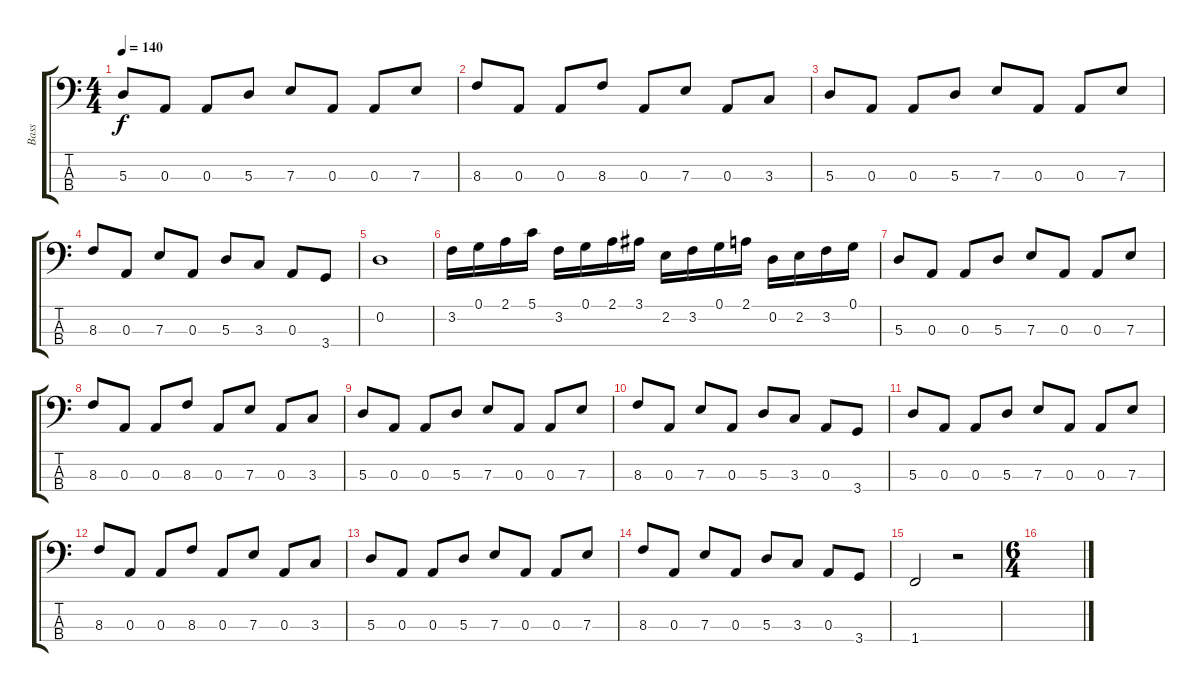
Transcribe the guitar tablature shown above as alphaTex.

\track ("Bass" "Bass") {instrument electricbassfinger}
\staff {score tabs}
\tuning (G2 D2 A1 E1) {hide}
\ts (4 4)
\tempo 140
\clef f4
\ks c
5.3.8{dy f} 0.3.8 0.3.8 5.3.8 7.3.8 0.3.8 0.3.8 7.3.8 |
8.3.8 0.3.8 0.3.8 8.3.8 0.3.8 7.3.8 0.3.8 3.3.8 |
5.3.8 0.3.8 0.3.8 5.3.8 7.3.8 0.3.8 0.3.8 7.3.8 |
8.3.8 0.3.8 7.3.8 0.3.8 5.3.8 3.3.8 0.3.8 3.4.8 |
0.2.1 |
3.2.16 0.1.16 2.1.16 5.1.16 3.2.16 0.1.16 2.1.16 3.1.16 2.2.16 3.2.16 0.1.16 2.1.16 0.2.16 2.2.16 3.2.16 0.1.16 |
5.3.8 0.3.8 0.3.8 5.3.8 7.3.8 0.3.8 0.3.8 7.3.8 |
8.3.8 0.3.8 0.3.8 8.3.8 0.3.8 7.3.8 0.3.8 3.3.8 |
5.3.8 0.3.8 0.3.8 5.3.8 7.3.8 0.3.8 0.3.8 7.3.8 |
8.3.8 0.3.8 7.3.8 0.3.8 5.3.8 3.3.8 0.3.8 3.4.8 |
5.3.8 0.3.8 0.3.8 5.3.8 7.3.8 0.3.8 0.3.8 7.3.8 |
8.3.8 0.3.8 0.3.8 8.3.8 0.3.8 7.3.8 0.3.8 3.3.8 |
5.3.8 0.3.8 0.3.8 5.3.8 7.3.8 0.3.8 0.3.8 7.3.8 |
8.3.8 0.3.8 7.3.8 0.3.8 5.3.8 3.3.8 0.3.8 3.4.8 |
1.4.2 r.2 |
\ts (6 4)
